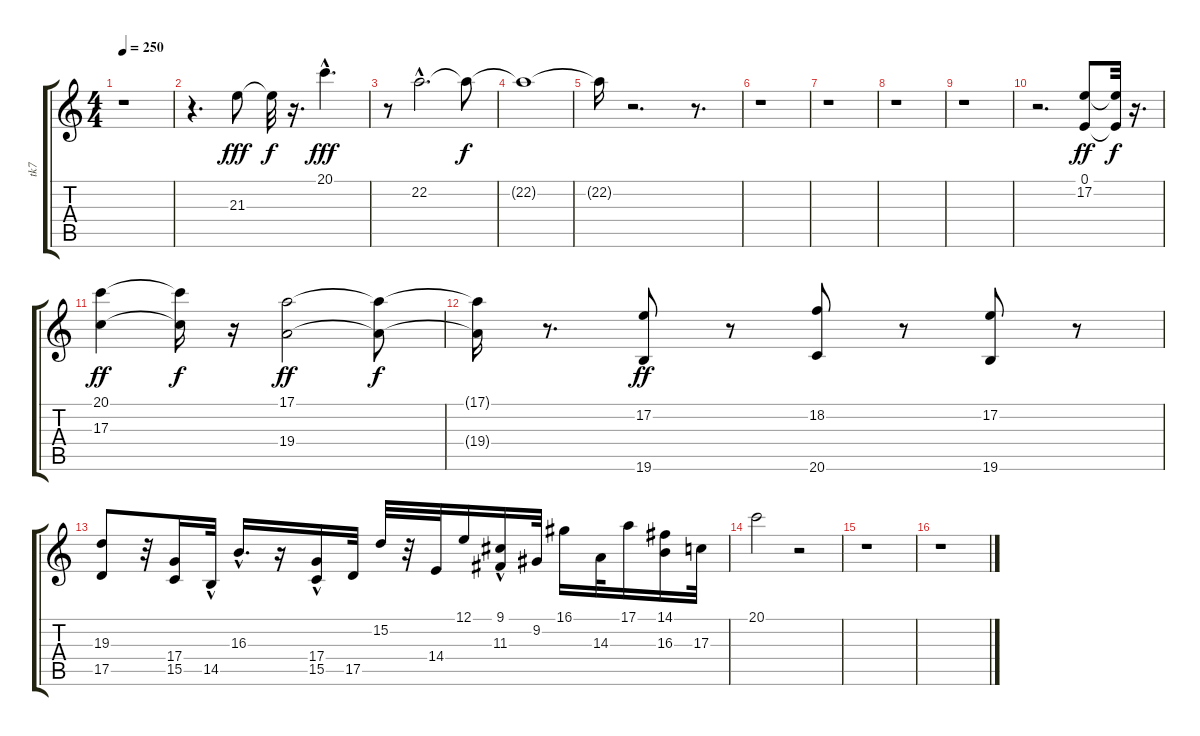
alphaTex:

\track ("tk7" "tk7") {instrument synthbrass1}
\staff {score tabs}
\tuning (E4 B3 G3 D3 A2 E2) {hide}
\ts (4 4)
\tempo 250
\clef g2
\ks c
r.1{dy fff instrument synthbrass1} |
r.4{d} 21.3.8{balance 8} 21.3{t}.32{dy f} r.16{d} 20.1{hac}.4{d dy fff} |
r.8 22.2{hac}.2{d} 22.2{t}.8{dy f} |
22.2{t}.1 |
22.2{t}.16 r.2{d} r.8{d} |
r.1 |
r.1 |
r.1 |
r.1 |
r.2{d} (0.1 17.2).8{dy ff} (0.1{t} 17.2{t}).32{dy f} r.16{d} |
(20.1 17.3).4{dy ff} (20.1{t} 17.3{t}).16{dy f} r.16 (17.1 19.4).2{dy ff} (17.1{t} 19.4{t}).8{dy f} |
(17.1{t} 19.4{t}).16 r.8{d} (17.2 19.6).8{dy ff} r.8 (18.2 20.6).8 r.8 (17.2 19.6).8 r.8 |
(19.3 17.5).8 r.32 (17.4 15.5).16 14.5{hac}.32 16.3{hac}.16{d} r.16 (17.4{hac} 15.5{hac}).16 17.5.32 15.2.32 r.32 14.4.32 12.1.16 (9.1{hac} 11.3{hac}).16 9.2.32 16.1.16 14.3.32 17.1.16 (14.1 16.3).16 17.3.32 |
20.1.2 r.2 |
r.1 |
r.1
